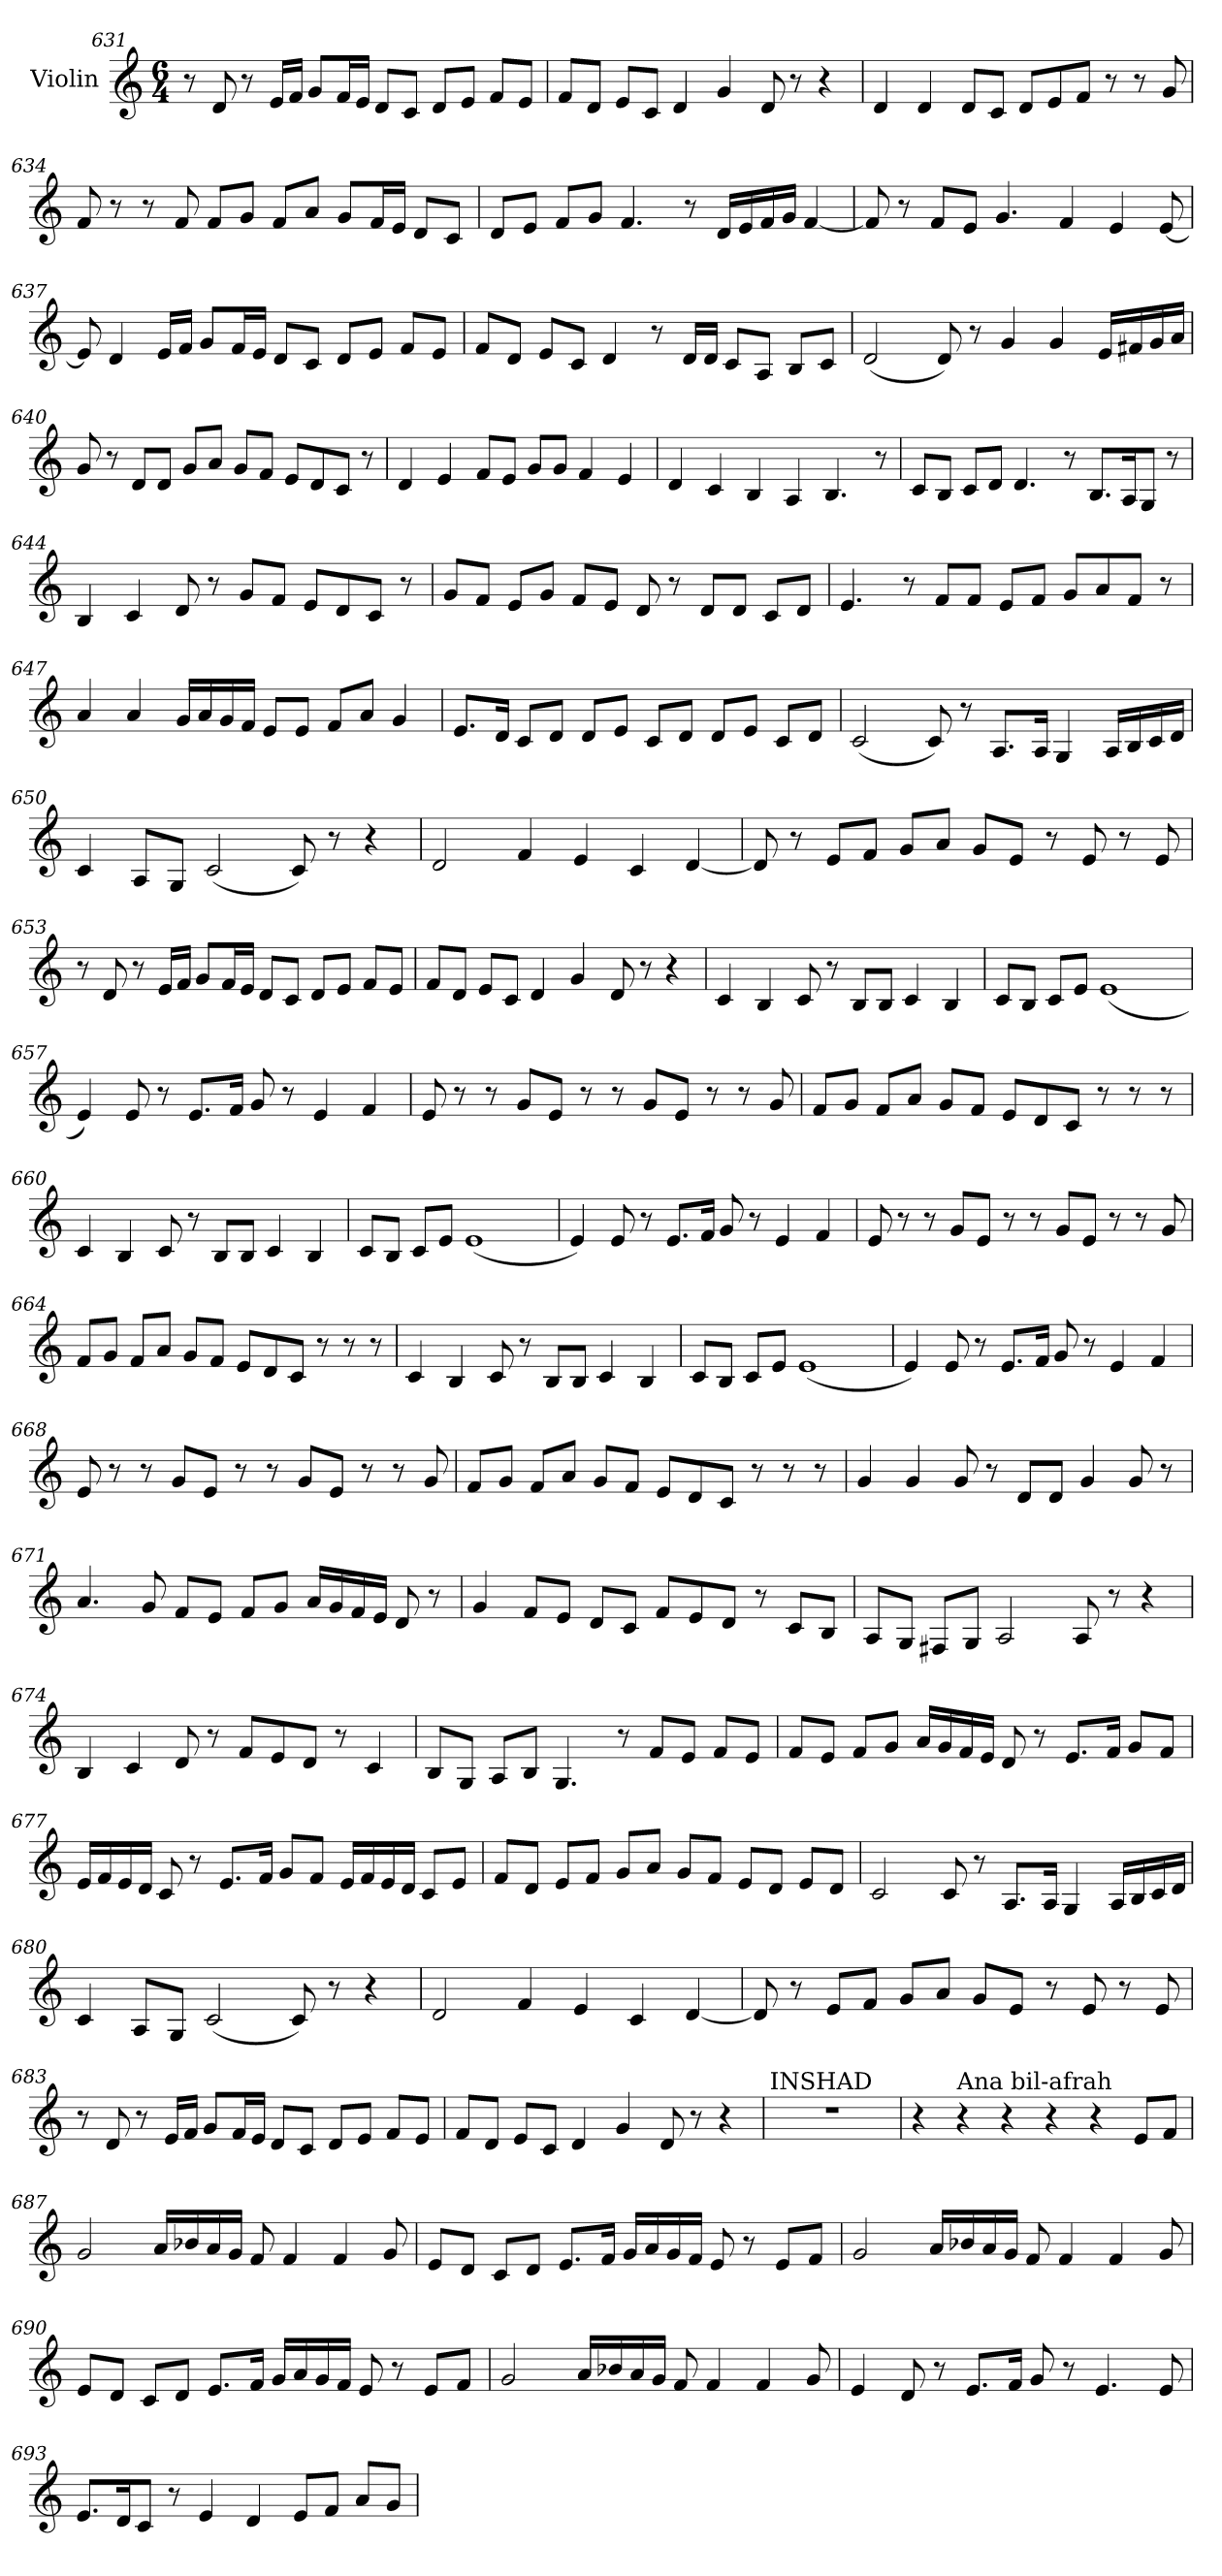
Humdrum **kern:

**kern
*part1
*staff1
*I"Violin
*clefG2
*k[]
*C:
*M6/4
=631
8r
8d/
8r
16e/LL
16f/JJ
8g/L
16f/L
16e/JJ
8d/L
8c/J
8d/L
8e/J
8f/L
8e/J
!!LO:PB:g=z
=632
8f/L
8d/J
8e/L
8c/J
4d/
4g/
8d/
8r
4r
!!LO:PB:g=z
=633
4d/
4d/
8d/L
8c/J
8d/L
8e/
8f/J
8r
8r
8g/
=634
8f/
8r
8r
8f/
8f/L
8g/J
8f/L
8a/J
8g/L
16f/L
16e/JJ
8d/L
8c/J
!!LO:PB:g=z
=635
8d/L
8e/J
8f/L
8g/J
4.f/
8r
16d/LL
16e/
16f/
16g/JJ
[4f/
!!LO:PB:g=z
=636
8f/]
8r
8f/L
8e/J
4.g/
4f/
4e/
[8e/
=637
8e/]
4d/
16e/LL
16f/JJ
8g/L
16f/L
16e/JJ
8d/L
8c/J
8d/L
8e/J
8f/L
8e/J
!!LO:PB:g=z
=638
8f/L
8d/J
8e/L
8c/J
4d/
8r
16d/LL
16d/JJ
8c/L
8A/J
8B/L
8c/J
!!LO:PB:g=z
=639
(2d/
8d/)
8r
4g/
4g/
16e/LL
16f#X/
16g/
16a/JJ
=640
8g/
8r
8d/L
8d/J
8g/L
8a/J
8g/L
8f/J
8e/L
8d/
8c/J
8r
!!LO:PB:g=z
=641
4d/
4e/
8f/L
8e/J
8g/L
8g/J
4f/
4e/
!!LO:PB:g=z
=642
4d/
4c/
4B/
4A/
4.B/
8r
=643
8c/L
8B/J
8c/L
8d/J
4.d/
8r
8.B/L
16A/K
8G/J
8r
!!LO:PB:g=z
=644
4B/
4c/
8d/
8r
8g/L
8f/J
8e/L
8d/
8c/J
8r
!!LO:PB:g=z
=645
8g/L
8f/J
8e/L
8g/J
8f/L
8e/J
8d/
8r
8d/L
8d/J
8c/L
8d/J
=646
4.e/
8r
8f/L
8f/J
8e/L
8f/J
8g/L
8a/
8f/J
8r
=647
4a/
4a/
16g/LL
16a/
16g/
16f/JJ
8e/L
8e/J
8f/L
8a/J
4g/
!!LO:PB:g=z
=648
8.e/L
16d/Jk
8c/L
8d/J
8d/L
8e/J
8c/L
8d/J
8d/L
8e/J
8c/L
8d/J
=649
(2c/
8c/)
8r
8.A/L
16A/Jk
4G/
16A/LL
16B/
16c/
16d/JJ
!!LO:PB:g=z
=650
4c/
8A/L
8G/J
(2c/
8c/)
8r
4r
!!LO:PB:g=z
=651
2d/
4f/
4e/
4c/
[4d/
=652
8d/]
8r
8e/L
8f/J
8g/L
8a/J
8g/L
8e/J
8r
8e/
8r
8e/
!!LO:PB:g=z
=653
8r
8d/
8r
16e/LL
16f/JJ
8g/L
16f/L
16e/JJ
8d/L
8c/J
8d/L
8e/J
8f/L
8e/J
!!LO:PB:g=z
=654
8f/L
8d/J
8e/L
8c/J
4d/
4g/
8d/
8r
4r
=655
4c/
4B/
8c/
8r
8B/L
8B/J
4c/
4B/
!!LO:PB:g=z
=656
8c/L
8B/J
8c/L
8e/J
(1e
!!LO:PB:g=z
=657
4e/)
8e/
8r
8.e/L
16f/Jk
8g/
8r
4e/
4f/
=658
8e/
8r
8r
8g/L
8e/J
8r
8r
8g/L
8e/J
8r
8r
8g/
!!LO:PB:g=z
=659
8f/L
8g/J
8f/L
8a/J
8g/L
8f/J
8e/L
8d/
8c/J
8r
8r
8r
!!LO:PB:g=z
=660
4c/
4B/
8c/
8r
8B/L
8B/J
4c/
4B/
=661
8c/L
8B/J
8c/L
8e/J
(1e
!!LO:PB:g=z
=662
4e/)
8e/
8r
8.e/L
16f/Jk
8g/
8r
4e/
4f/
!!LO:PB:g=z
=663
8e/
8r
8r
8g/L
8e/J
8r
8r
8g/L
8e/J
8r
8r
8g/
=664
8f/L
8g/J
8f/L
8a/J
8g/L
8f/J
8e/L
8d/
8c/J
8r
8r
8r
!!LO:PB:g=z
=665
4c/
4B/
8c/
8r
8B/L
8B/J
4c/
4B/
!!LO:PB:g=z
=666
8c/L
8B/J
8c/L
8e/J
(1e
=667
4e/)
8e/
8r
8.e/L
16f/Jk
8g/
8r
4e/
4f/
!!LO:PB:g=z
=668
8e/
8r
8r
8g/L
8e/J
8r
8r
8g/L
8e/J
8r
8r
8g/
!!LO:PB:g=z
=669
8f/L
8g/J
8f/L
8a/J
8g/L
8f/J
8e/L
8d/
8c/J
8r
8r
8r
=670
4g/
4g/
8g/
8r
8d/L
8d/J
4g/
8g/
8r
=671
4.a/
8g/
8f/L
8e/J
8f/L
8g/J
16a/LL
16g/
16f/
16e/JJ
8d/
8r
!!LO:PB:g=z
=672
4g/
8f/L
8e/J
8d/L
8c/J
8f/L
8e/
8d/J
8r
8c/L
8B/J
=673
8A/L
8G/J
8F#X/L
8G/J
2A/
8A/
8r
4r
!!LO:PB:g=z
=674
4B/
4c/
8d/
8r
8f/L
8e/
8d/J
8r
4c/
!!LO:PB:g=z
=675
8B/L
8G/J
8A/L
8B/J
4.G/
8r
8f/L
8e/J
8f/L
8e/J
=676
8f/L
8e/J
8f/L
8g/J
16a/LL
16g/
16f/
16e/JJ
8d/
8r
8.e/L
16f/Jk
8g/L
8f/J
!!LO:PB:g=z
=677
16e/LL
16f/
16e/
16d/JJ
8c/
8r
8.e/L
16f/Jk
8g/L
8f/J
16e/LL
16f/
16e/
16d/JJ
8c/L
8e/J
!!LO:PB:g=z
=678
8f/L
8d/J
8e/L
8f/J
8g/L
8a/J
8g/L
8f/J
8e/L
8d/J
8e/L
8d/J
=679
2c/
8c/
8r
8.A/L
16A/Jk
4G/
16A/LL
16B/
16c/
16d/JJ
!!LO:PB:g=z
=680
4c/
8A/L
8G/J
(2c/
8c/)
8r
4r
!!LO:PB:g=z
=681
2d/
4f/
4e/
4c/
[4d/
=682
8d/]
8r
8e/L
8f/J
8g/L
8a/J
8g/L
8e/J
8r
8e/
8r
8e/
!!LO:PB:g=z
=683
8r
8d/
8r
16e/LL
16f/JJ
8g/L
16f/L
16e/JJ
8d/L
8c/J
8d/L
8e/J
8f/L
8e/J
!!LO:PB:g=z
=684
8f/L
8d/J
8e/L
8c/J
4d/
4g/
8d/
8r
4r
=685
!LO:TX:a:t=INSHAD
1.r
=686
*MM80
4r
!LO:TX:a:t=Ana bil-afrah
4r
4r
4r
4r
8e/L
8f/J
!!LO:PB:g=z
=687
2g/
16a/LL
16b-X/
16a/
16g/JJ
8f/
4f/
4f/
8g/
!!LO:PB:g=z
=688
8e/L
8d/J
8c/L
8d/J
8.e/L
16f/Jk
16g/LL
16a/
16g/
16f/JJ
8e/
8r
8e/L
8f/J
=689
2g/
16a/LL
16b-X/
16a/
16g/JJ
8f/
4f/
4f/
8g/
!!LO:PB:g=z
=690
8e/L
8d/J
8c/L
8d/J
8.e/L
16f/Jk
16g/LL
16a/
16g/
16f/JJ
8e/
8r
8e/L
8f/J
!!LO:PB:g=z
=691
2g/
16a/LL
16b-X/
16a/
16g/JJ
8f/
4f/
4f/
8g/
=692
4e/
8d/
8r
8.e/L
16f/Jk
8g/
8r
4.e/
8e/
!!LO:PB:g=z
=693
8.e/L
16d/K
8c/J
8r
4e/
4d/
8e/L
8f/J
8a/L
8g/J
=
*-
